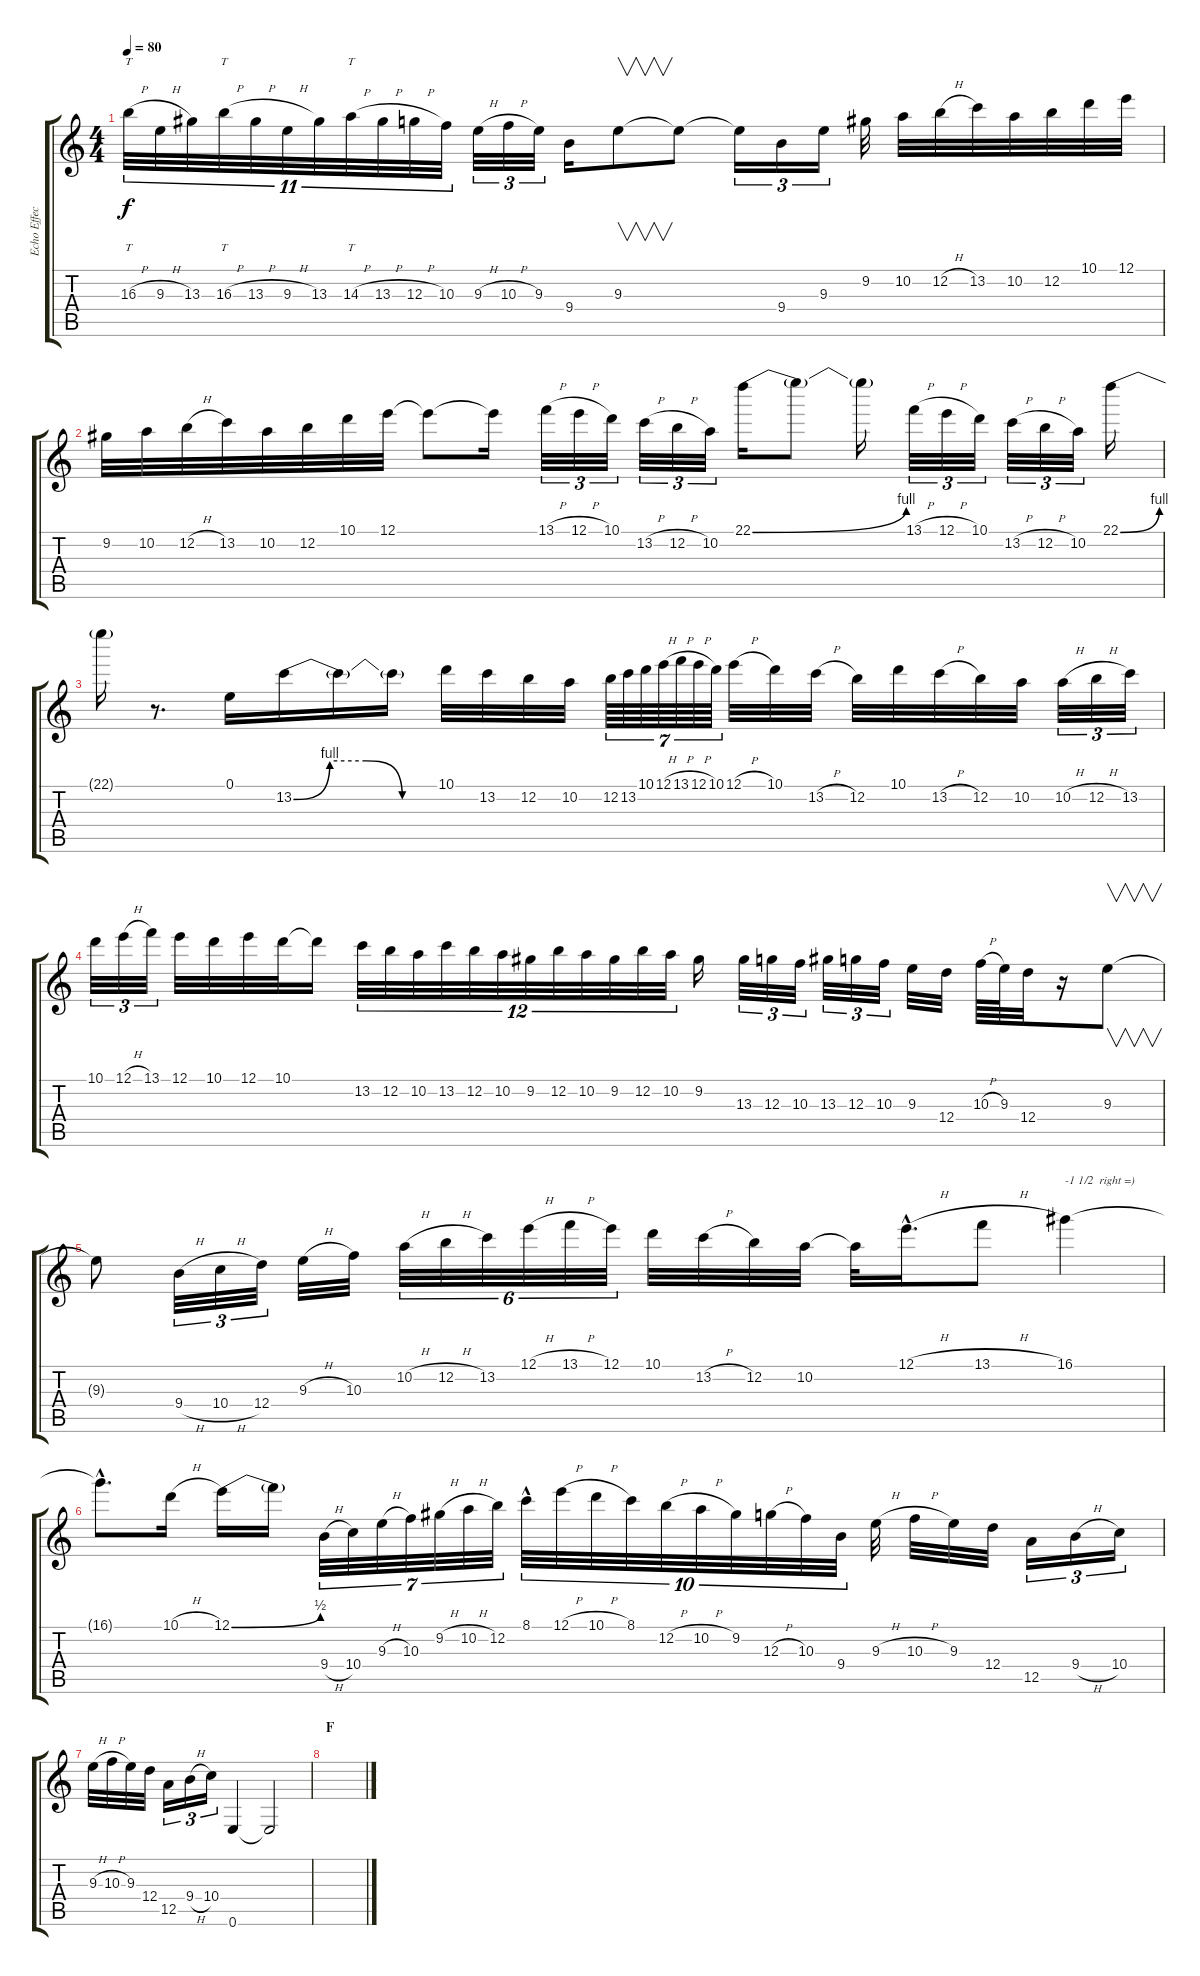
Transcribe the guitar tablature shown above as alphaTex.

\track ("Echo Effect on Guitar" "Echo Effec") {instrument distortionguitar}
\staff {score tabs}
\tuning (E4 B3 G3 D3 A2 E2) {hide}
\ts (4 4)
\tempo 80
\clef g2
\ks c
16.3{h}.32{tt tu (11 8) dy f} 9.3{h}.32{tu (11 8)} 13.3.32{tu (11 8)} 16.3{h}.32{tt tu (11 8)} 13.3{h}.32{tu (11 8)} 9.3{h}.32{tu (11 8)} 13.3.32{tu (11 8)} 14.3{h}.32{tt tu (11 8)} 13.3{h}.32{tu (11 8)} 12.3{h}.32{tu (11 8)} 10.3.32{tu (11 8)} 9.3{h}.32{tu (3 2)} 10.3{h}.32{tu (3 2)} 9.3.32{tu (3 2)} 9.4.16 9.3.8{v} 9.3{t}.8 9.3{t}.16{tu (3 2)} 9.4.16{tu (3 2)} 9.3.16{tu (3 2)} 9.2.32 10.2.32 12.2{h}.32 13.2.32 10.2.32 12.2.32 10.1.32 12.1.32 |
9.2.32 10.2.32 12.2{h}.32 13.2.32 10.2.32 12.2.32 10.1.32 12.1.32 12.1{t}.8 12.1{t}.16 13.1{h}.32{tu (3 2)} 12.1{h}.32{tu (3 2)} 10.1.32{tu (3 2)} 13.2{h}.32{tu (3 2)} 12.2{h}.32{tu (3 2)} 10.2.32{tu (3 2)} 22.1{be (bend 0 0 60 4)}.16 22.1{t}.8 22.1{t}.16 13.1{h}.32{tu (3 2)} 12.1{h}.32{tu (3 2)} 10.1.32{tu (3 2)} 13.2{h}.32{tu (3 2)} 12.2{h}.32{tu (3 2)} 10.2.32{tu (3 2)} 22.1{be (bend 0 0 60 4)}.16 |
22.1{t}.16 r.8{d} 0.1.16 13.2{be (custom 0 0 15 4 30 4 45 0 60 0)}.16 13.2{t}.16 13.2{t}.16 10.1.32 13.2.32 12.2.32 10.2.32 12.2.64{tu (7 4)} 13.2.64{tu (7 4)} 10.1.64{tu (7 4)} 12.1{h}.64{tu (7 4)} 13.1{h}.64{tu (7 4)} 12.1{h}.64{tu (7 4)} 10.1.64{tu (7 4)} 12.1{h}.32 10.1.32 13.2{h}.32 12.2.32 10.1.32 13.2{h}.32 12.2.32 10.2.32 10.2{h}.32{tu (3 2)} 12.2{h}.32{tu (3 2)} 13.2.32{tu (3 2)} |
10.1.32{tu (3 2)} 12.1{h}.32{tu (3 2)} 13.1.32{tu (3 2)} 12.1.32 10.1.32 12.1.32 10.1.32 10.1{t}.16 13.2.32{tu (12 8)} 12.2.32{tu (12 8)} 10.2.32{tu (12 8)} 13.2.32{tu (12 8)} 12.2.32{tu (12 8)} 10.2.32{tu (12 8)} 9.2.32{tu (12 8)} 12.2.32{tu (12 8)} 10.2.32{tu (12 8)} 9.2.32{tu (12 8)} 12.2.32{tu (12 8)} 10.2.32{tu (12 8)} 9.2.16 13.3.32{tu (3 2)} 12.3.32{tu (3 2)} 10.3.32{tu (3 2)} 13.3.32{tu (3 2)} 12.3.32{tu (3 2)} 10.3.32{tu (3 2)} 9.3.32 12.4.32 10.3{h}.64 9.3.64 12.4.32 r.16 9.3.8{v} |
9.3{t}.8 9.4{h}.32{tu (3 2)} 10.4{h}.32{tu (3 2)} 12.4.32{tu (3 2)} 9.3{h}.32 10.3.32 10.2{h}.32{tu (6 4)} 12.2{h}.32{tu (6 4)} 13.2.32{tu (6 4)} 12.1{h}.32{tu (6 4)} 13.1{h}.32{tu (6 4)} 12.1.32{tu (6 4)} 10.1.32 13.2{h}.32 12.2.32 10.2.32 10.2{t}.32 12.1{h hac}.16{d} 13.1{h}.8 16.1.4{txt "-1 1/2  right =)"} |
16.1{hac t}.8{d} 10.1{h}.16 12.1{be (bend 0 0 60 2)}.16 12.1{t}.16 9.4{h}.32{tu (7 4)} 10.4.32{tu (7 4)} 9.3{h}.32{tu (7 4)} 10.3.32{tu (7 4)} 9.2{h}.32{tu (7 4)} 10.2{h}.32{tu (7 4)} 12.2.32{tu (7 4)} 8.1{hac}.32{tu (10 8)} 12.1{h}.32{tu (10 8)} 10.1{h}.32{tu (10 8)} 8.1.32{tu (10 8)} 12.2{h}.32{tu (10 8)} 10.2{h}.32{tu (10 8)} 9.2.32{tu (10 8)} 12.3{h}.32{tu (10 8)} 10.3.32{tu (10 8)} 9.4.32{tu (10 8)} 9.3{h}.32 10.3{h}.32 9.3.32 12.4.32 12.5.16{tu (3 2)} 9.4{h}.16{tu (3 2)} 10.4.16{tu (3 2)} |
9.3{h}.32 10.3{h}.32 9.3.32 12.4.32 12.5.16{tu (3 2)} 9.4{h}.16{tu (3 2)} 10.4.16{tu (3 2)} 0.6.4 0.6{t}.2 |
\section ("" "F")
